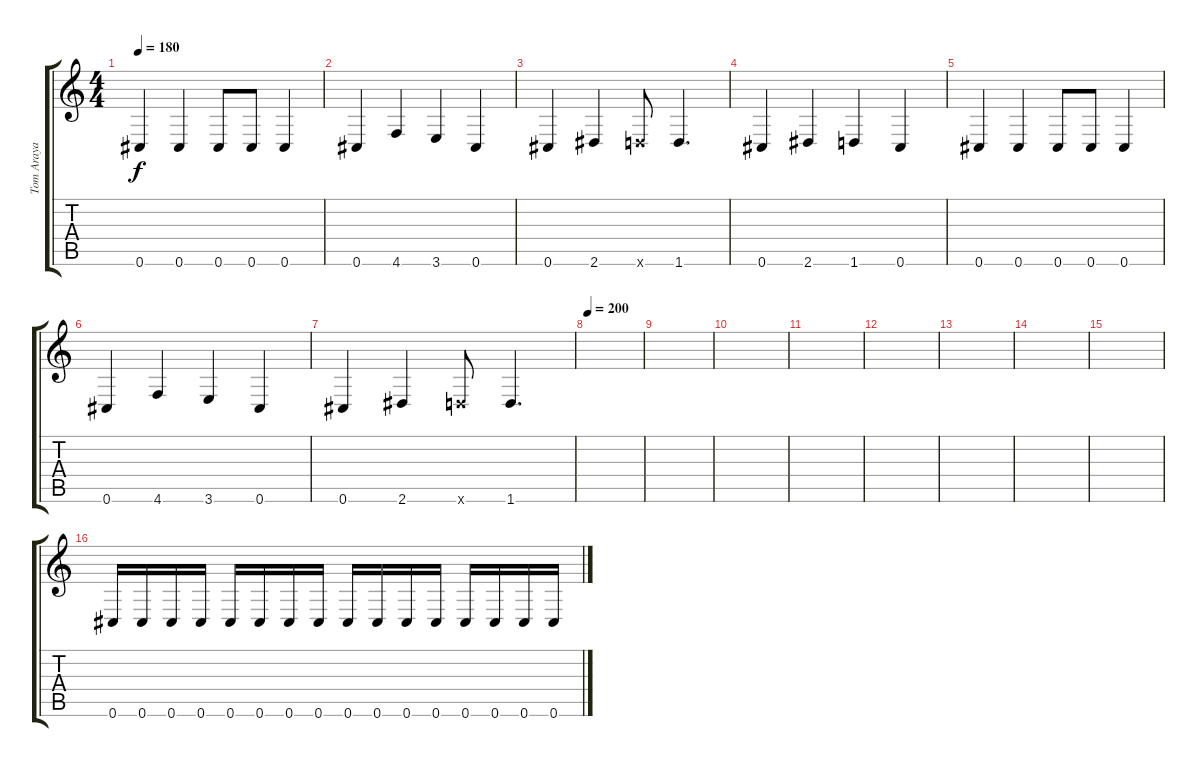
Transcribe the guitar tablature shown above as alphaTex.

\track ("Tom Araya" "Tom Araya") {instrument electricbasspick}
\staff {score tabs}
\tuning (Db4 Ab3 E3 B2 Gb2 Db2) {hide}
\ts (4 4)
\tempo 180
\clef g2
\ks c
0.6.4{dy f} 0.6.4 0.6.8 0.6.8 0.6.4 |
0.6.4 4.6.4 3.6.4 0.6.4 |
0.6.4 2.6.4 1.6{x}.8 1.6.4{d} |
0.6.4 2.6.4 1.6.4 0.6.4 |
0.6.4 0.6.4 0.6.8 0.6.8 0.6.4 |
0.6.4 4.6.4 3.6.4 0.6.4 |
0.6.4 2.6.4 1.6{x}.8 1.6.4{d} |
\tempo 200
|
|
|
|
|
|
|
|
0.6.16 0.6.16 0.6.16 0.6.16 0.6.16 0.6.16 0.6.16 0.6.16 0.6.16 0.6.16 0.6.16 0.6.16 0.6.16 0.6.16 0.6.16 0.6.16
